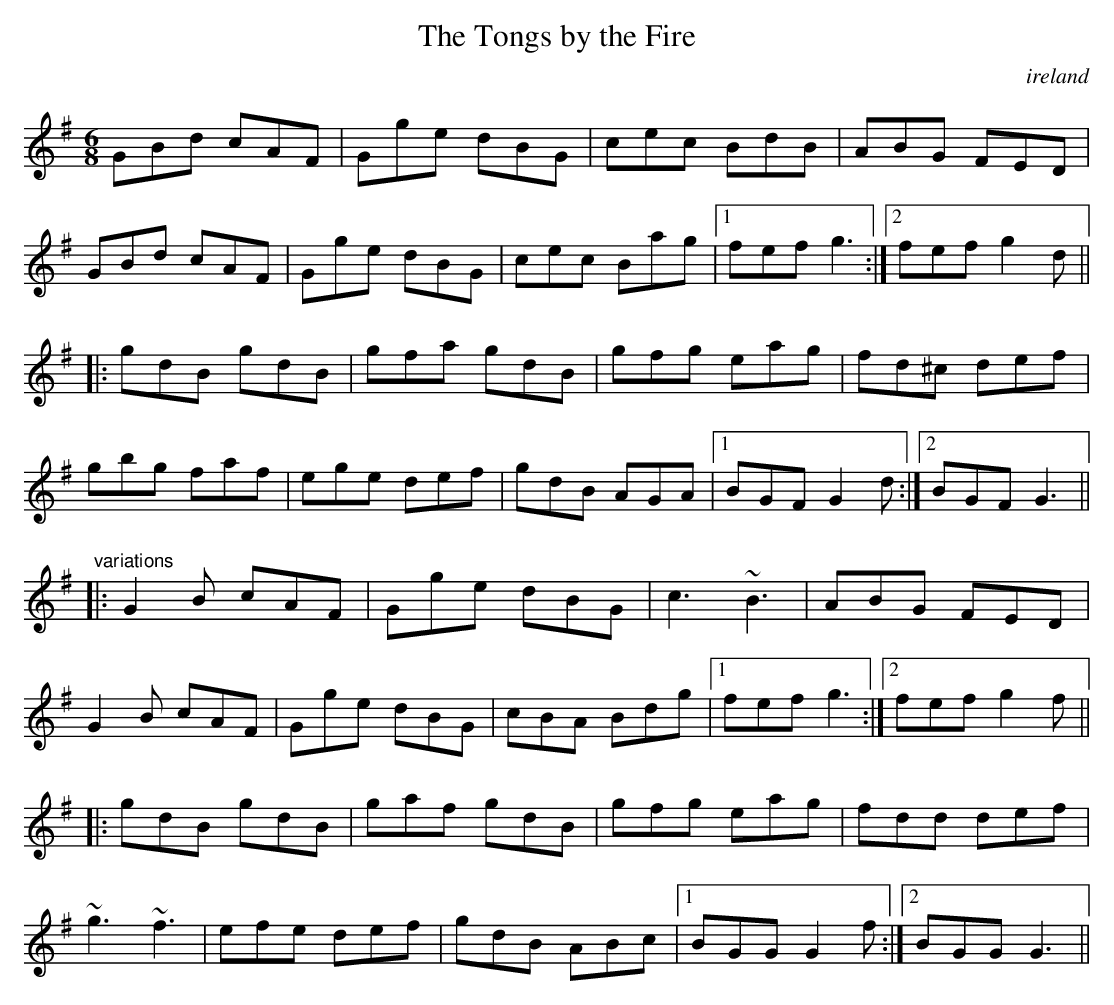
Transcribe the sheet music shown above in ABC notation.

X:1
T:Tongs by the Fire, The
O:ireland
M:6/8
L:1/8
K:G
GBd cAF|Gge dBG|cec BdB|ABG FED|
GBd cAF|Gge dBG|cec Bag|1 fef g3:|2 fef g2d||
|:gdB gdB|gfa gdB|gfg eag|fd^c def|
gbg faf|ege def|gdB AGA|1 BGF G2d:|2 BGF G3||
"variations"
|:G2B cAF|Gge dBG|c3 ~B3|ABG FED|
G2B cAF|Gge dBG|cBA Bdg|1 fef g3:|2 fef g2f||
|:gdB gdB|gaf gdB|gfg eag|fdd def|
~g3 ~f3|efe def|gdB ABc|1 BGG G2f:|2 BGG G3||
